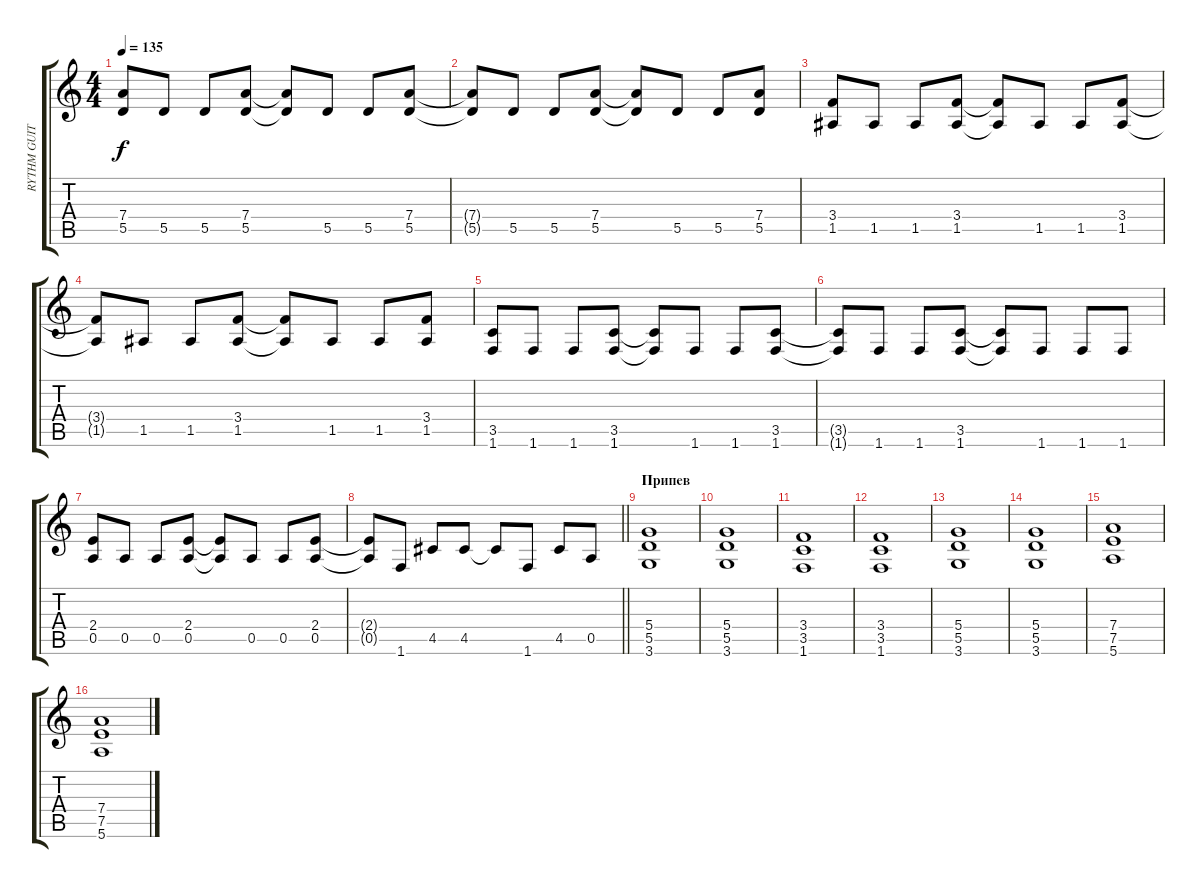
\track ("RYTHM GUITAR" "RYTHM GUIT") {instrument distortionguitar}
\staff {score tabs}
\tuning (E4 B3 G3 D3 A2 E2) {hide}
\ts (4 4)
\tempo 135
\clef g2
\ks c
(7.4 5.5).8{dy f} 5.5.8 5.5.8 (7.4 5.5).8 (7.4{t} 5.5{t}).8 5.5.8 5.5.8 (7.4 5.5).8 |
(7.4{t} 5.5{t}).8 5.5.8 5.5.8 (7.4 5.5).8 (7.4{t} 5.5{t}).8 5.5.8 5.5.8 (7.4 5.5).8 |
(3.4 1.5).8 1.5.8 1.5.8 (3.4 1.5).8 (3.4{t} 1.5{t}).8 1.5.8 1.5.8 (3.4 1.5).8 |
(3.4{t} 1.5{t}).8 1.5.8 1.5.8 (3.4 1.5).8 (3.4{t} 1.5{t}).8 1.5.8 1.5.8 (3.4 1.5).8 |
(3.5 1.6).8 1.6.8 1.6.8 (3.5 1.6).8 (3.5{t} 1.6{t}).8 1.6.8 1.6.8 (3.5 1.6).8 |
(3.5{t} 1.6{t}).8 1.6.8 1.6.8 (3.5 1.6).8 (3.5{t} 1.6{t}).8 1.6.8 1.6.8 1.6.8 |
(2.4 0.5).8 0.5.8 0.5.8 (2.4 0.5).8 (2.4{t} 0.5{t}).8 0.5.8 0.5.8 (2.4 0.5).8 |
\barLineRight lightlight
(2.4{t} 0.5{t}).8 1.6.8 4.5.8 4.5.8 4.5{t}.8 1.6.8 4.5.8 0.5.8 |
\section ("" "Припев")
(5.4 5.5 3.6).1 |
(5.4 5.5 3.6).1 |
(3.4 3.5 1.6).1 |
(3.4 3.5 1.6).1 |
(5.4 5.5 3.6).1 |
(5.4 5.5 3.6).1 |
(7.4 7.5 5.6).1 |
(7.4 7.5 5.6).1
